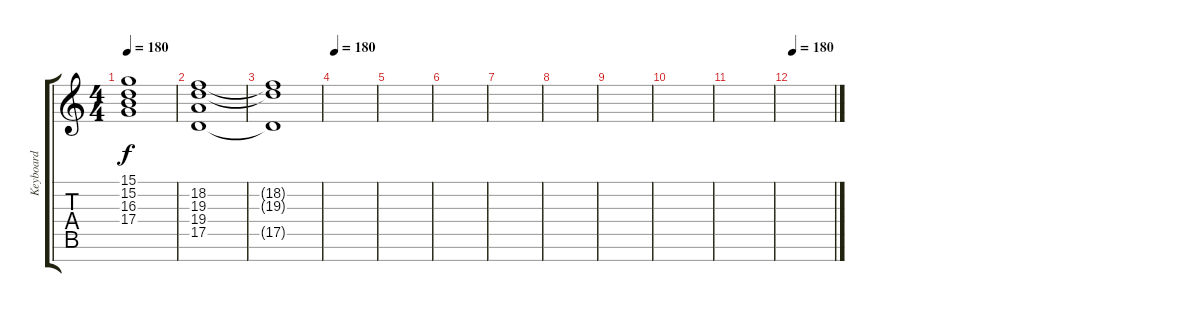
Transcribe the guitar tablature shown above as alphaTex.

\track ("Keyboard" "Keyboard") {instrument stringensemble2}
\staff {score tabs}
\tuning (E4 B3 G3 D3 A2 E2 B1) {hide}
\ts (4 4)
\tempo 180
\clef g2
\ks aminor
(15.1{t} 15.2{t} 16.3{t} 17.4{t}).1{dy f} |
(18.2 19.3 19.4 17.5).1 |
(18.2{t} 19.3{t} 17.5{t}).1 |
\tempo 180
|
|
|
|
|
|
|
|
\tempo 180
